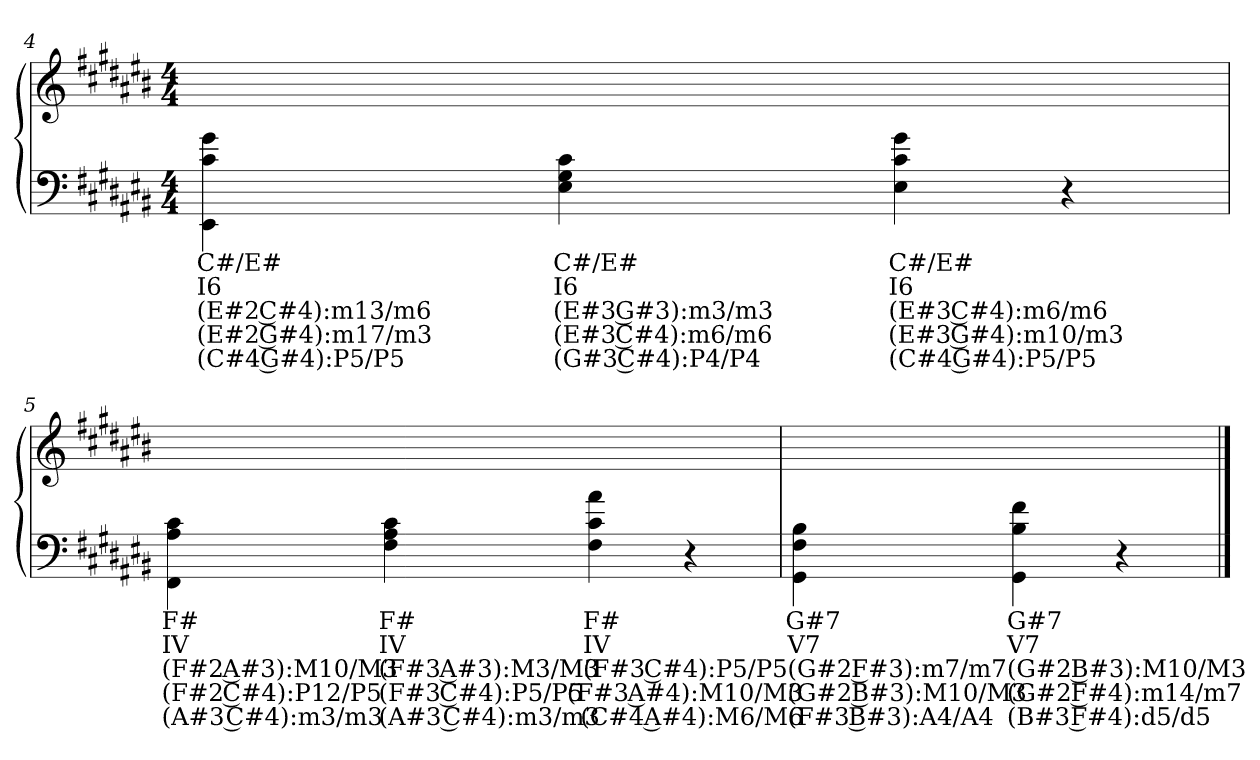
**kern	**text	**text	**text	**text	**text	**kern
*part2	*part2	*part2	*part2	*part2	*part2	*part1
*staff2	*staff2	*staff2	*staff2	*staff2	*staff2	*staff1
*clefF4	*	*	*	*	*	*clefG2
*k[f#c#g#d#a#e#b#]	*	*	*	*	*	*k[f#c#g#d#a#e#b#]
*C#:	*	*	*	*	*	*C#:
*M4/4	*	*	*	*	*	*M4/4
=4	=4	=4	=4	=4	=4	=4
4EE# 4c# 4g#	C#/E#	I6	(E#2 C#4):m13/m6	(E#2 G#4):m17/m3	(C#4 G#4):P5/P5	1ryy
4E# 4G# 4c#	C#/E#	I6	(E#3 G#3):m3/m3	(E#3 C#4):m6/m6	(G#3 C#4):P4/P4	.
4E# 4c# 4g#	C#/E#	I6	(E#3 C#4):m6/m6	(E#3 G#4):m10/m3	(C#4 G#4):P5/P5	.
4r	.	.	.	.	.	.
=5	=5	=5	=5	=5	=5	=5
4FF# 4A# 4c#	F#	IV	(F#2 A#3):M10/M3	(F#2 C#4):P12/P5	(A#3 C#4):m3/m3	1ryy
4F# 4A# 4c#	F#	IV	(F#3 A#3):M3/M3	(F#3 C#4):P5/P5	(A#3 C#4):m3/m3	.
4F# 4c# 4a#	F#	IV	(F#3 C#4):P5/P5	(F#3 A#4):M10/M3	(C#4 A#4):M6/M6	.
4r	.	.	.	.	.	.
=6	=6	=6	=6	=6	=6	=6
4GG# 4F# 4B#	G#7	V7	(G#2 F#3):m7/m7	(G#2 B#3):M10/M3	(F#3 B#3):A4/A4	2.ryy
4GG# 4B# 4f#	G#7	V7	(G#2 B#3):M10/M3	(G#2 F#4):m14/m7	(B#3 F#4):d5/d5	.
4r	.	.	.	.	.	.
==	==	==	==	==	==	==
*-	*-	*-	*-	*-	*-	*-
